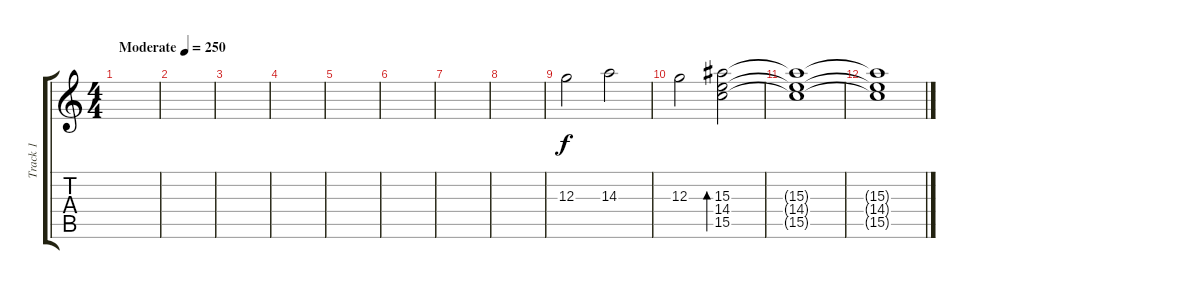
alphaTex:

\track ("Track 1" "Track 1") {instrument acousticguitarsteel}
\staff {score tabs}
\tuning (E4 B3 G3 D3 A2 E2) {hide}
\ts (4 4)
\tempo (250 "Moderate")
\clef g2
\ks c
|
|
|
|
|
|
|
|
12.3.2 14.3.2 |
12.3.2 (15.3 14.4 15.5).2{bd 480} |
(15.3{t} 14.4{t} 15.5{t}).1 |
(15.3{t} 14.4{t} 15.5{t}).1
